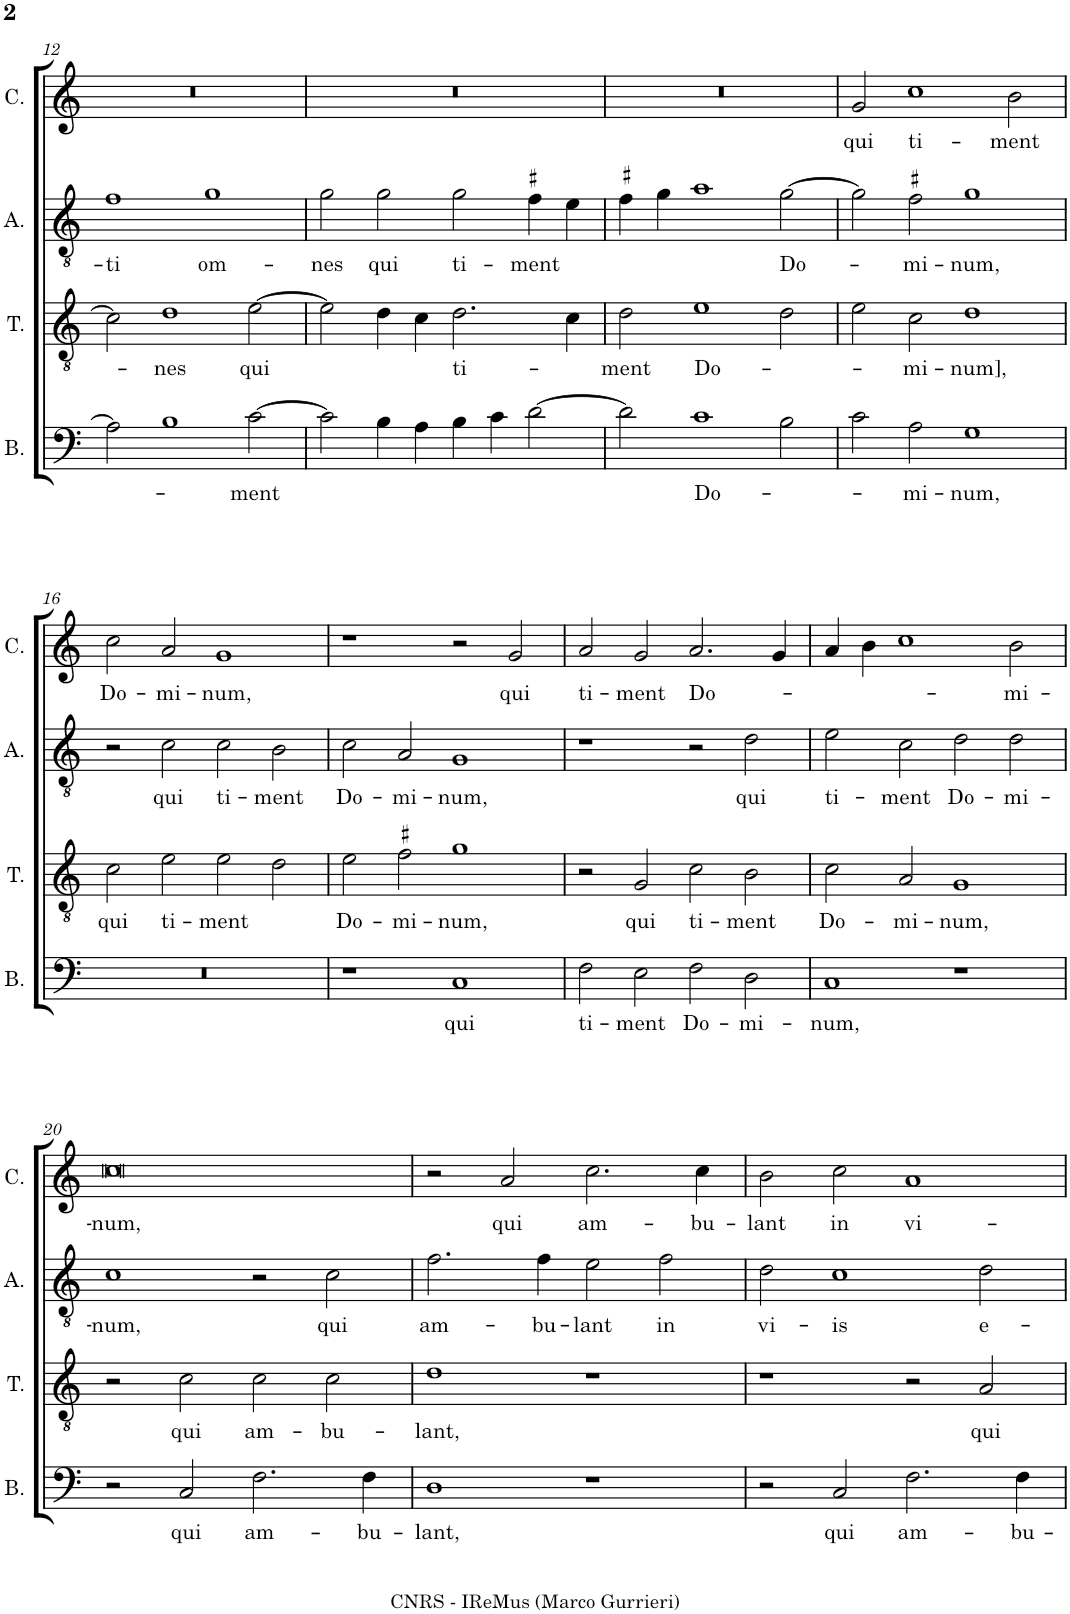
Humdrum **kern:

**kern	**text	**kern	**text	**kern	**text	**kern	**text
*part4	*part4	*part3	*part3	*part2	*part2	*part1	*part1
*staff4	*staff4	*staff3	*staff3	*staff2	*staff2	*staff1	*staff1
*I"Bassus	*	*I"Tenor	*	*I"Altus	*	*I"Cantus	*
*I'B.	*	*I'T.	*	*I'A.	*	*I'C.	*
!!LO:PB:g=z
*clefF4	*	*clefGv2	*	*clefGv2	*	*clefG2	*
*k[]	*	*k[]	*	*k[]	*	*k[]	*
*M2/1	*	*M2/1	*	*M2/1	*	*M2/1	*
=12	=12	=12	=12	=12	=12	=12	=12
!	!	!	!	!	!LO:LY:b	!	!
2A\]	.	2c\]	.	1f	-ti	0r	.
!	!	!	!LO:LY:b	!	!	!	!
1B	.	1d	-nes	.	.	.	.
!	!	!	!	!	!LO:LY:b	!	!
.	.	.	.	1g	om-	.	.
!	!LO:LY:b	!	!LO:LY:b	!	!	!	!
[2c\	-ment	[2e\	qui	.	.	.	.
=13	=13	=13	=13	=13	=13	=13	=13
!	!	!	!	!	!LO:LY:b	!	!
2c\]	.	2e\]	.	2g\	-nes	0r	.
!	!	!	!	!	!LO:LY:b	!	!
4B\	.	4d\	.	2g\	qui	.	.
4A\	.	4c\	.	.	.	.	.
!	!	!	!LO:LY:b	!	!LO:LY:b	!	!
4B\	.	2.d\	ti-	2g\	ti-	.	.
4c\	.	.	.	.	.	.	.
!	!	!	!	!	!LO:LY:b	!	!
[2d\	.	.	.	4f#X\	-ment	.	.
.	.	4c\	.	4e\	.	.	.
=14	=14	=14	=14	=14	=14	=14	=14
!	!	!	!LO:LY:b	!	!	!	!
2d\]	.	2d\	-ment	4f#X\	.	0r	.
.	.	.	.	4g\	.	.	.
!	!LO:LY:b	!	!LO:LY:b	!	!	!	!
1c	Do-	1e	Do-	1a	.	.	.
!	!	!	!	!	!LO:LY:b	!	!
2B\	.	2d\	.	[2g\	Do-	.	.
=15	=15	=15	=15	=15	=15	=15	=15
!	!	!	!	!	!	!	!LO:LY:b
2c\	.	2e\	.	2g\]	.	2g/	qui
!	!LO:LY:b	!	!LO:LY:b	!	!LO:LY:b	!	!LO:LY:b
2A\	-mi-	2c\	-mi-	2f#X\	-mi-	1cc	ti-
!	!LO:LY:b	!	!LO:LY:b	!	!LO:LY:b	!	!
1G	-num,	1d	-num],	1g	-num,	.	.
!	!	!	!	!	!	!	!LO:LY:b
.	.	.	.	.	.	2b\	-ment
!!LO:LB:g=z
=16	=16	=16	=16	=16	=16	=16	=16
!	!	!	!LO:LY:b	!	!	!	!LO:LY:b
0r	.	2c\	qui	2r	.	2cc\	Do-
!	!	!	!LO:LY:b	!	!LO:LY:b	!	!LO:LY:b
.	.	2e\	ti-	2c\	qui	2a/	-mi-
!	!	!	!LO:LY:b	!	!LO:LY:b	!	!LO:LY:b
.	.	2e\	-ment	2c\	ti-	1g	-num,
!	!	!	!	!	!LO:LY:b	!	!
.	.	2d\	.	2B\	-ment	.	.
=17	=17	=17	=17	=17	=17	=17	=17
!	!	!	!LO:LY:b	!	!LO:LY:b	!	!
1r	.	2e\	Do-	2c\	Do-	1r	.
!	!	!	!LO:LY:b	!	!LO:LY:b	!	!
.	.	2f#X\	-mi-	2A/	-mi-	.	.
!	!LO:LY:b	!	!LO:LY:b	!	!LO:LY:b	!	!
1C	qui	1g	-num,	1G	-num,	2r	.
!	!	!	!	!	!	!	!LO:LY:b
.	.	.	.	.	.	2g/	qui
=18	=18	=18	=18	=18	=18	=18	=18
!	!LO:LY:b	!	!	!	!	!	!LO:LY:b
2F\	ti-	2r	.	1r	.	2a/	ti-
!	!LO:LY:b	!	!LO:LY:b	!	!	!	!LO:LY:b
2E\	-ment	2G/	qui	.	.	2g/	-ment
!	!LO:LY:b	!	!LO:LY:b	!	!	!	!LO:LY:b
2F\	Do-	2c\	ti-	2r	.	2.a/	Do-
!	!LO:LY:b	!	!LO:LY:b	!	!LO:LY:b	!	!
2D\	-mi-	2B\	-ment	2d\	qui	.	.
.	.	.	.	.	.	4g/	.
=19	=19	=19	=19	=19	=19	=19	=19
!	!LO:LY:b	!	!LO:LY:b	!	!LO:LY:b	!	!
1C	-num,	2c\	Do-	2e\	ti-	4a/	.
.	.	.	.	.	.	4b\	.
!	!	!	!LO:LY:b	!	!LO:LY:b	!	!
.	.	2A/	-mi-	2c\	-ment	1cc	.
!	!	!	!LO:LY:b	!	!LO:LY:b	!	!
1r	.	1G	-num,	2d\	Do-	.	.
!	!	!	!	!	!LO:LY:b	!	!LO:LY:b
.	.	.	.	2d\	-mi-	2b\	-mi-
!!LO:LB:g=z
=20	=20	=20	=20	=20	=20	=20	=20
!	!	!	!	!	!LO:LY:b	!	!LO:LY:b
2r	.	2r	.	1c	-num,	0cc	-num,
!	!LO:LY:b	!	!LO:LY:b	!	!	!	!
2C/	qui	2c\	qui	.	.	.	.
!	!LO:LY:b	!	!LO:LY:b	!	!	!	!
2.F\	am-	2c\	am-	2r	.	.	.
!	!	!	!LO:LY:b	!	!LO:LY:b	!	!
.	.	2c\	-bu-	2c\	qui	.	.
!	!LO:LY:b	!	!	!	!	!	!
4F\	-bu-	.	.	.	.	.	.
=21	=21	=21	=21	=21	=21	=21	=21
!	!LO:LY:b	!	!LO:LY:b	!	!LO:LY:b	!	!
1D	-lant,	1d	-lant,	2.f\	am-	2r	.
!	!	!	!	!	!	!	!LO:LY:b
.	.	.	.	.	.	2a/	qui
!	!	!	!	!	!LO:LY:b	!	!
.	.	.	.	4f\	-bu-	.	.
!	!	!	!	!	!LO:LY:b	!	!LO:LY:b
1r	.	1r	.	2e\	-lant	2.cc\	am-
!	!	!	!	!	!LO:LY:b	!	!
.	.	.	.	2f\	in	.	.
!	!	!	!	!	!	!	!LO:LY:b
.	.	.	.	.	.	4cc\	-bu-
=22	=22	=22	=22	=22	=22	=22	=22
!	!	!	!	!	!LO:LY:b	!	!LO:LY:b
2r	.	1r	.	2d\	vi-	2b\	-lant
!	!LO:LY:b	!	!	!	!LO:LY:b	!	!LO:LY:b
2C/	qui	.	.	1c	-is	2cc\	in
!	!LO:LY:b	!	!	!	!	!	!LO:LY:b
2.F\	am-	2r	.	.	.	1a	vi-
!	!	!	!LO:LY:b	!	!LO:LY:b	!	!
.	.	2A/	qui	2d\	e-	.	.
!	!LO:LY:b	!	!	!	!	!	!
4F\	-bu-	.	.	.	.	.	.
=	=	=	=	=	=	=	=
*-	*-	*-	*-	*-	*-	*-	*-
